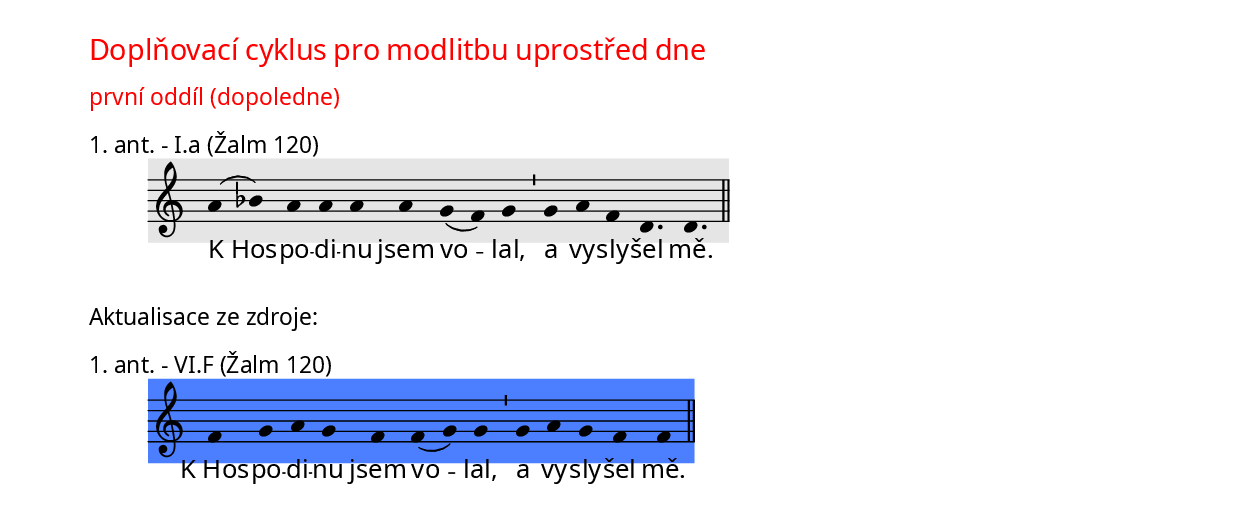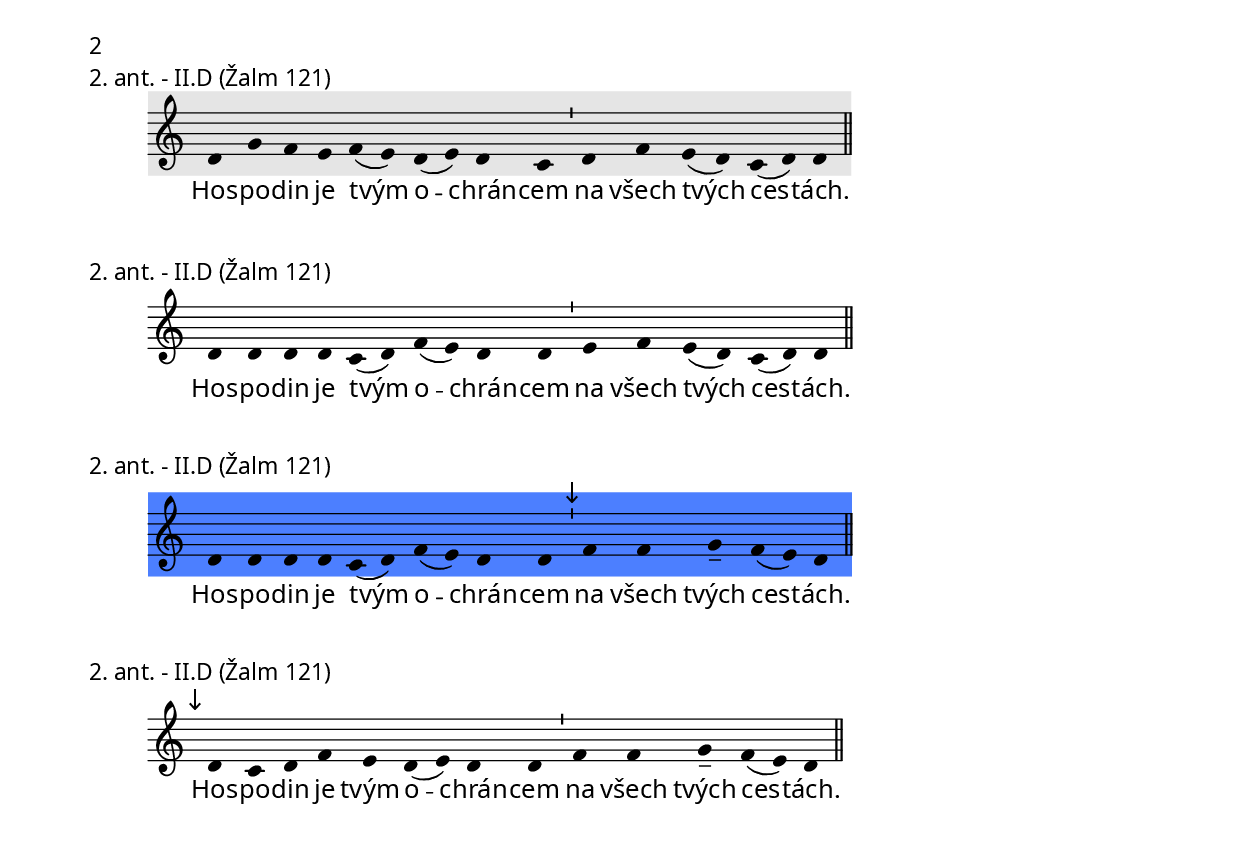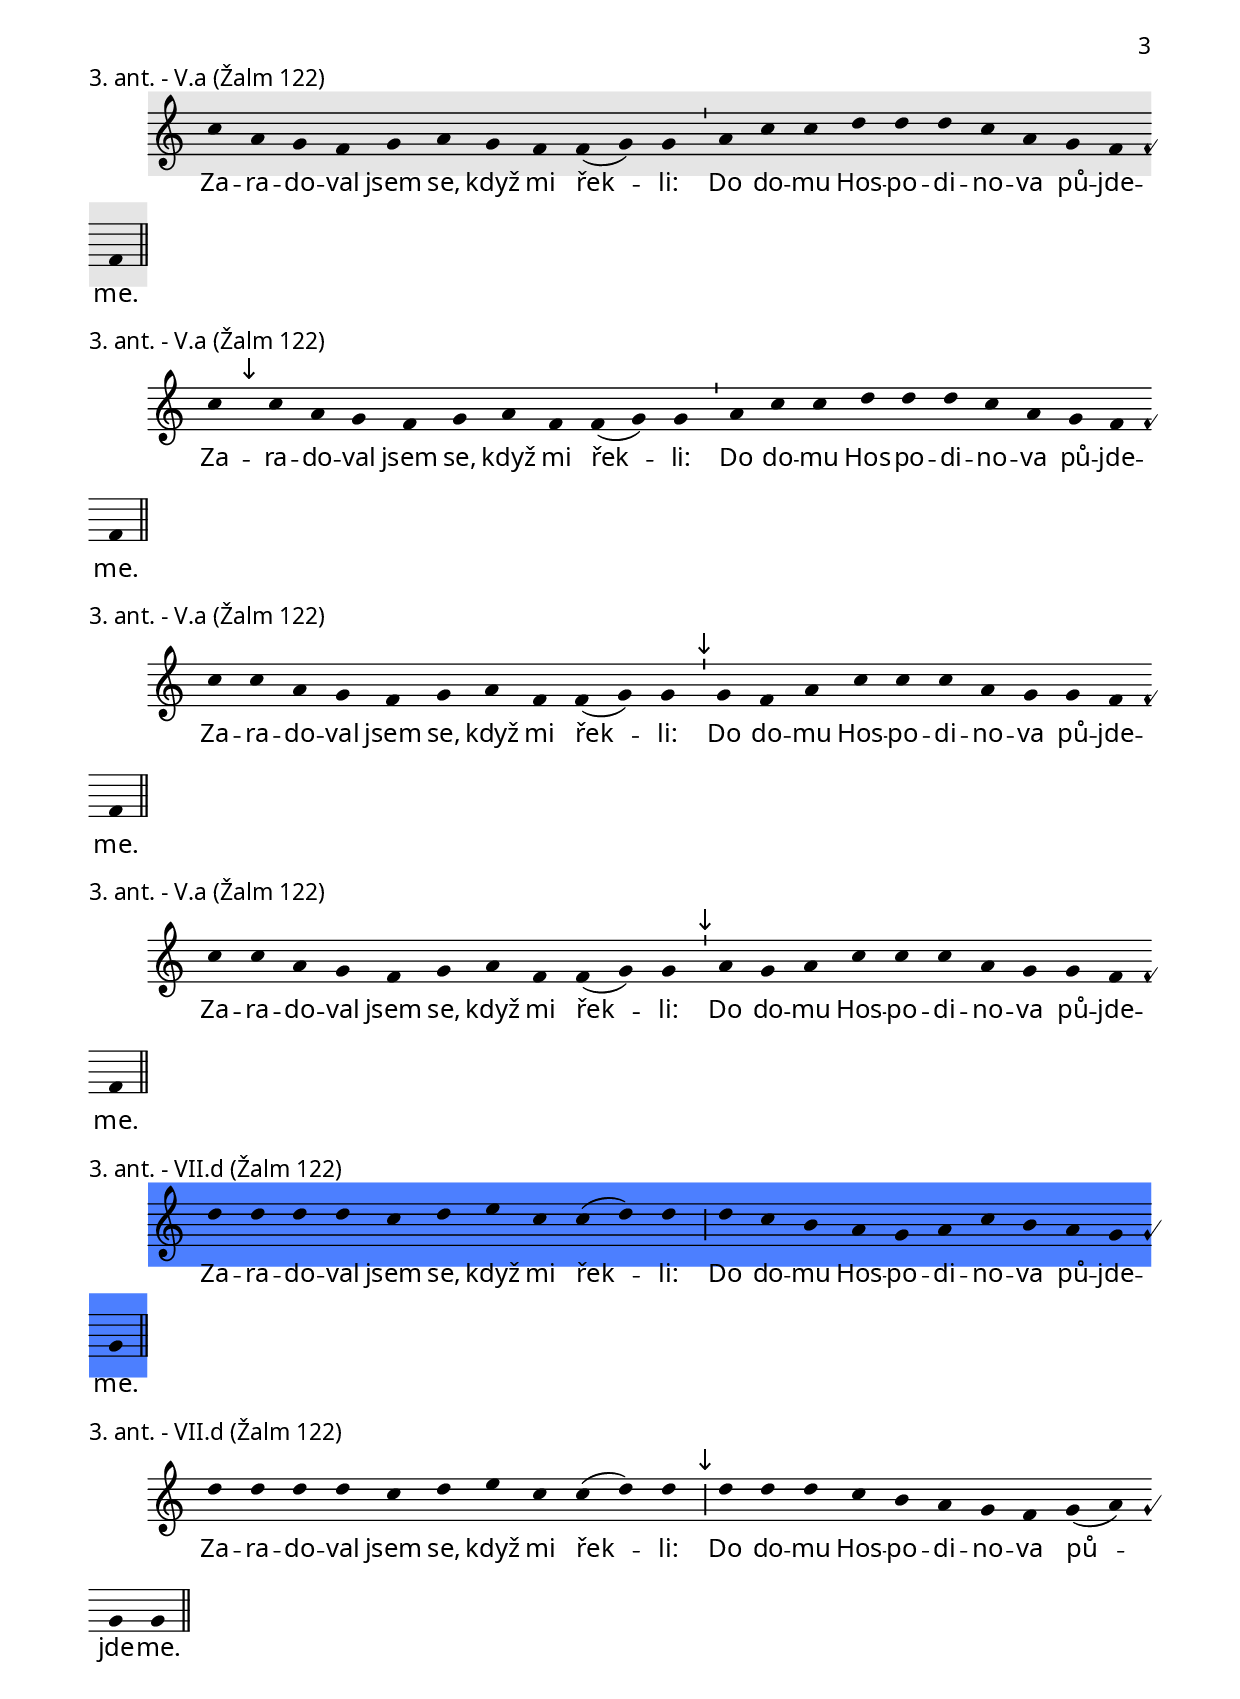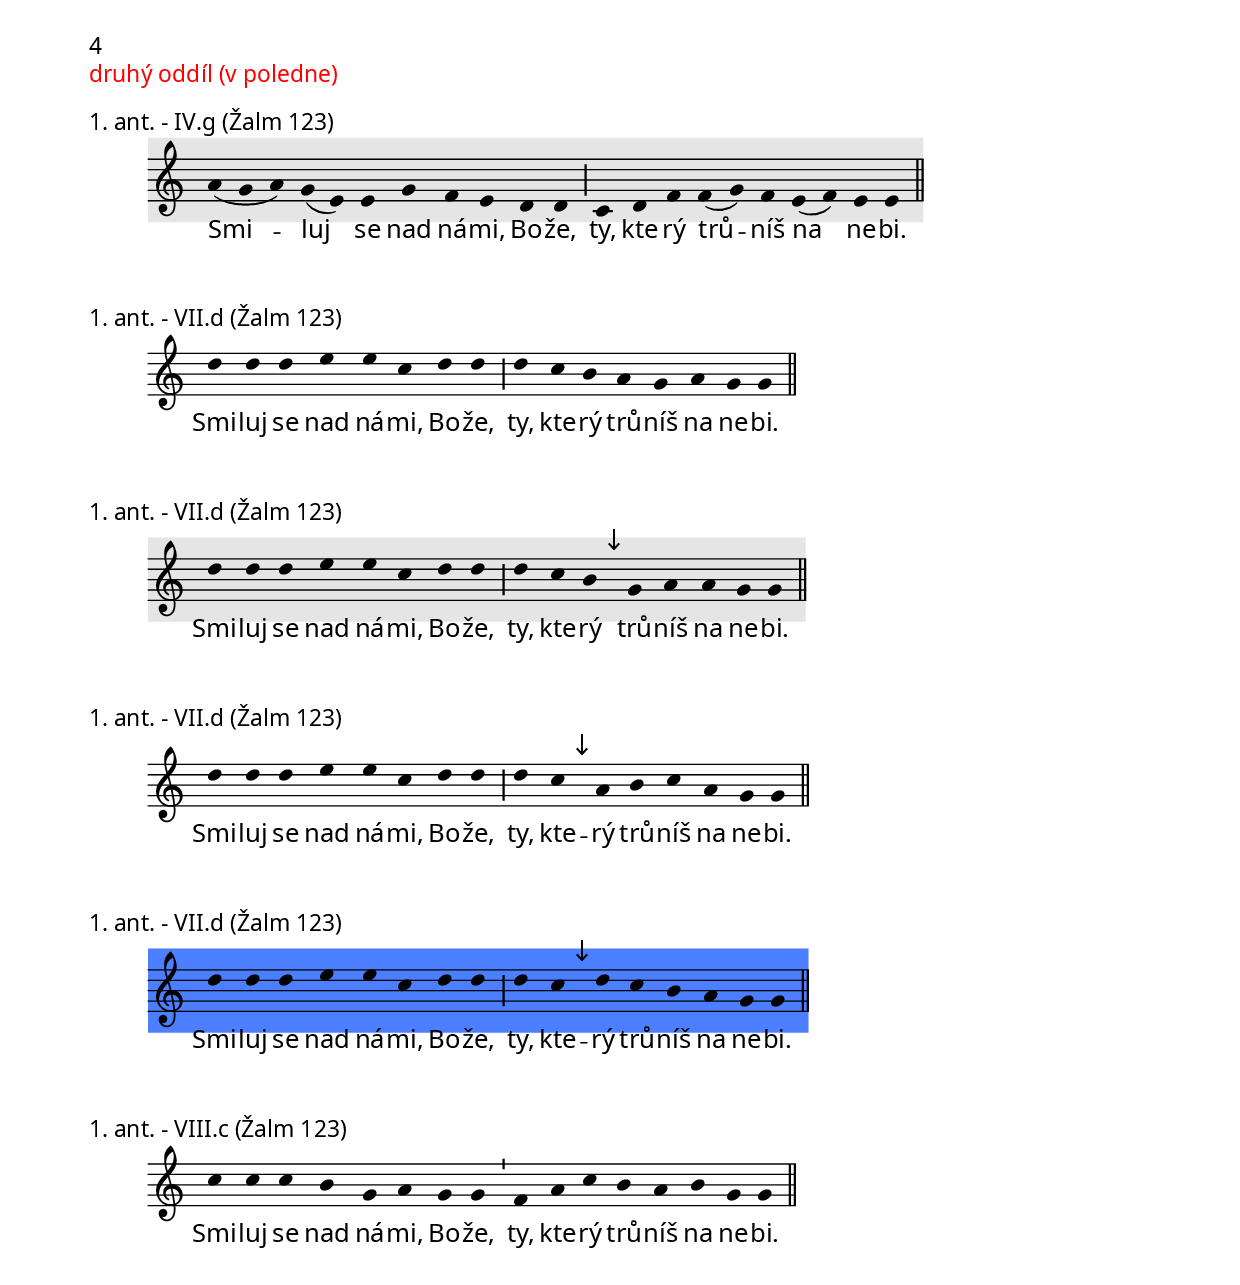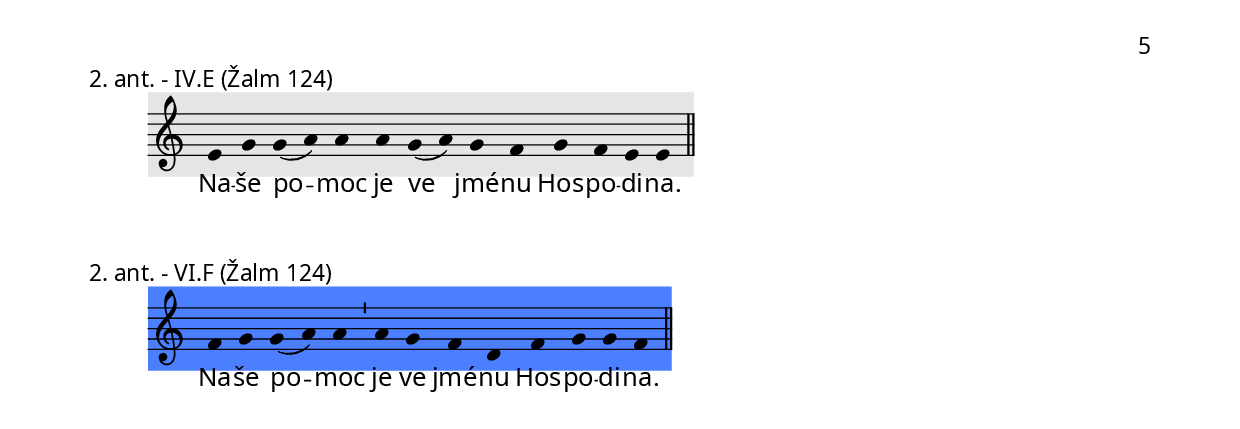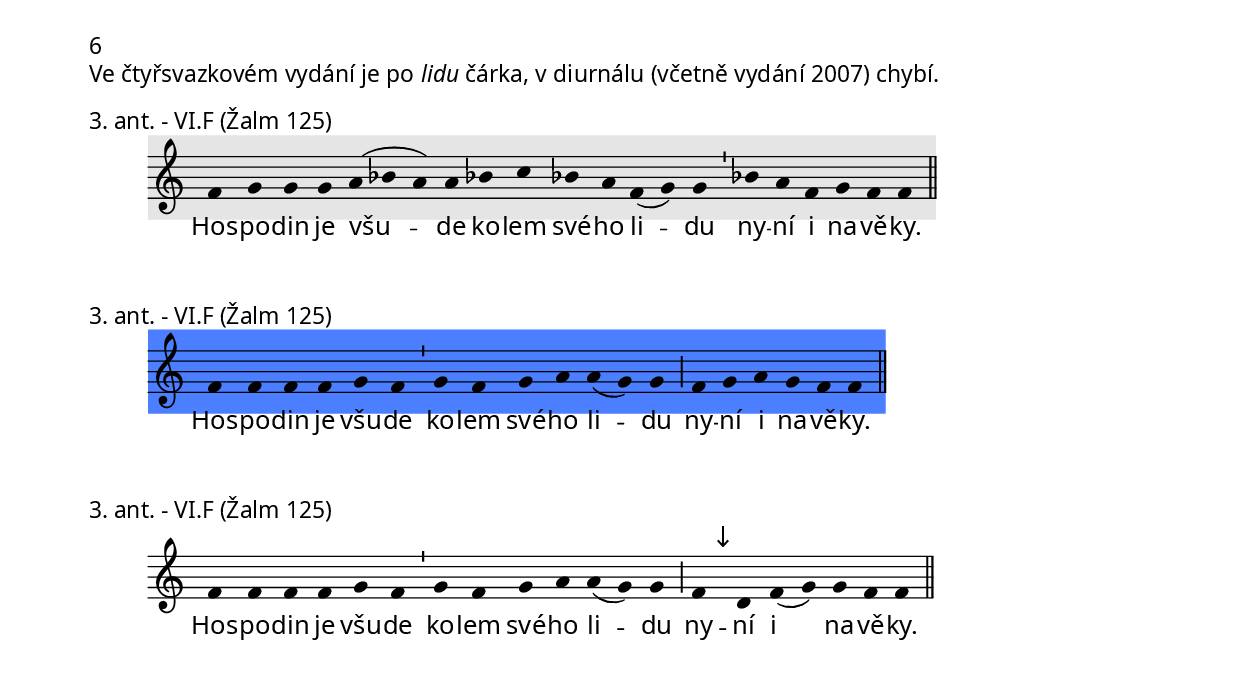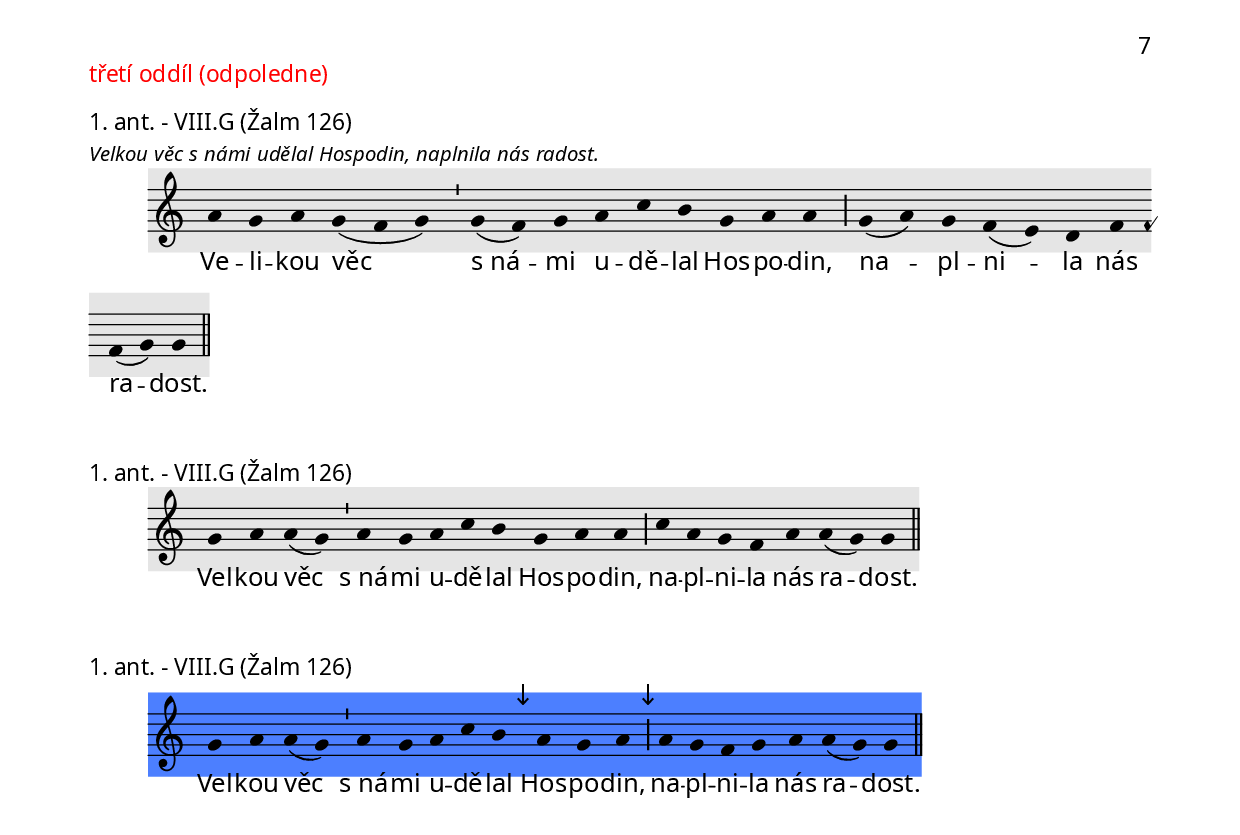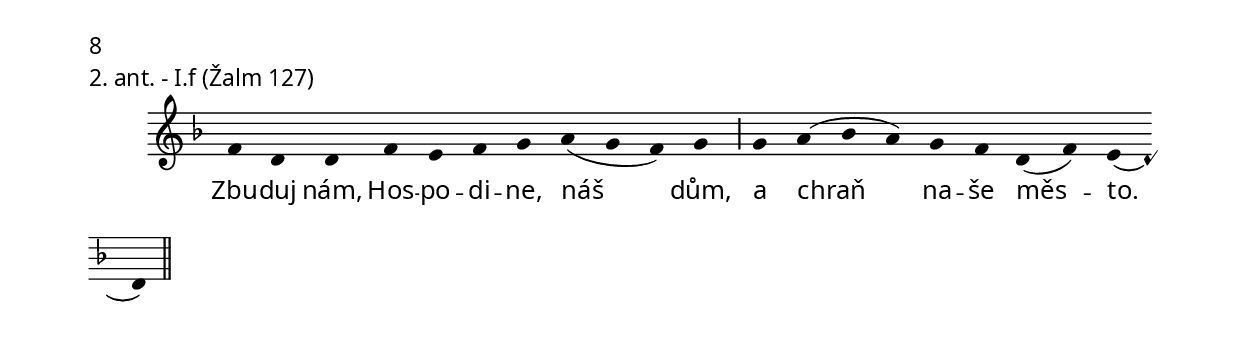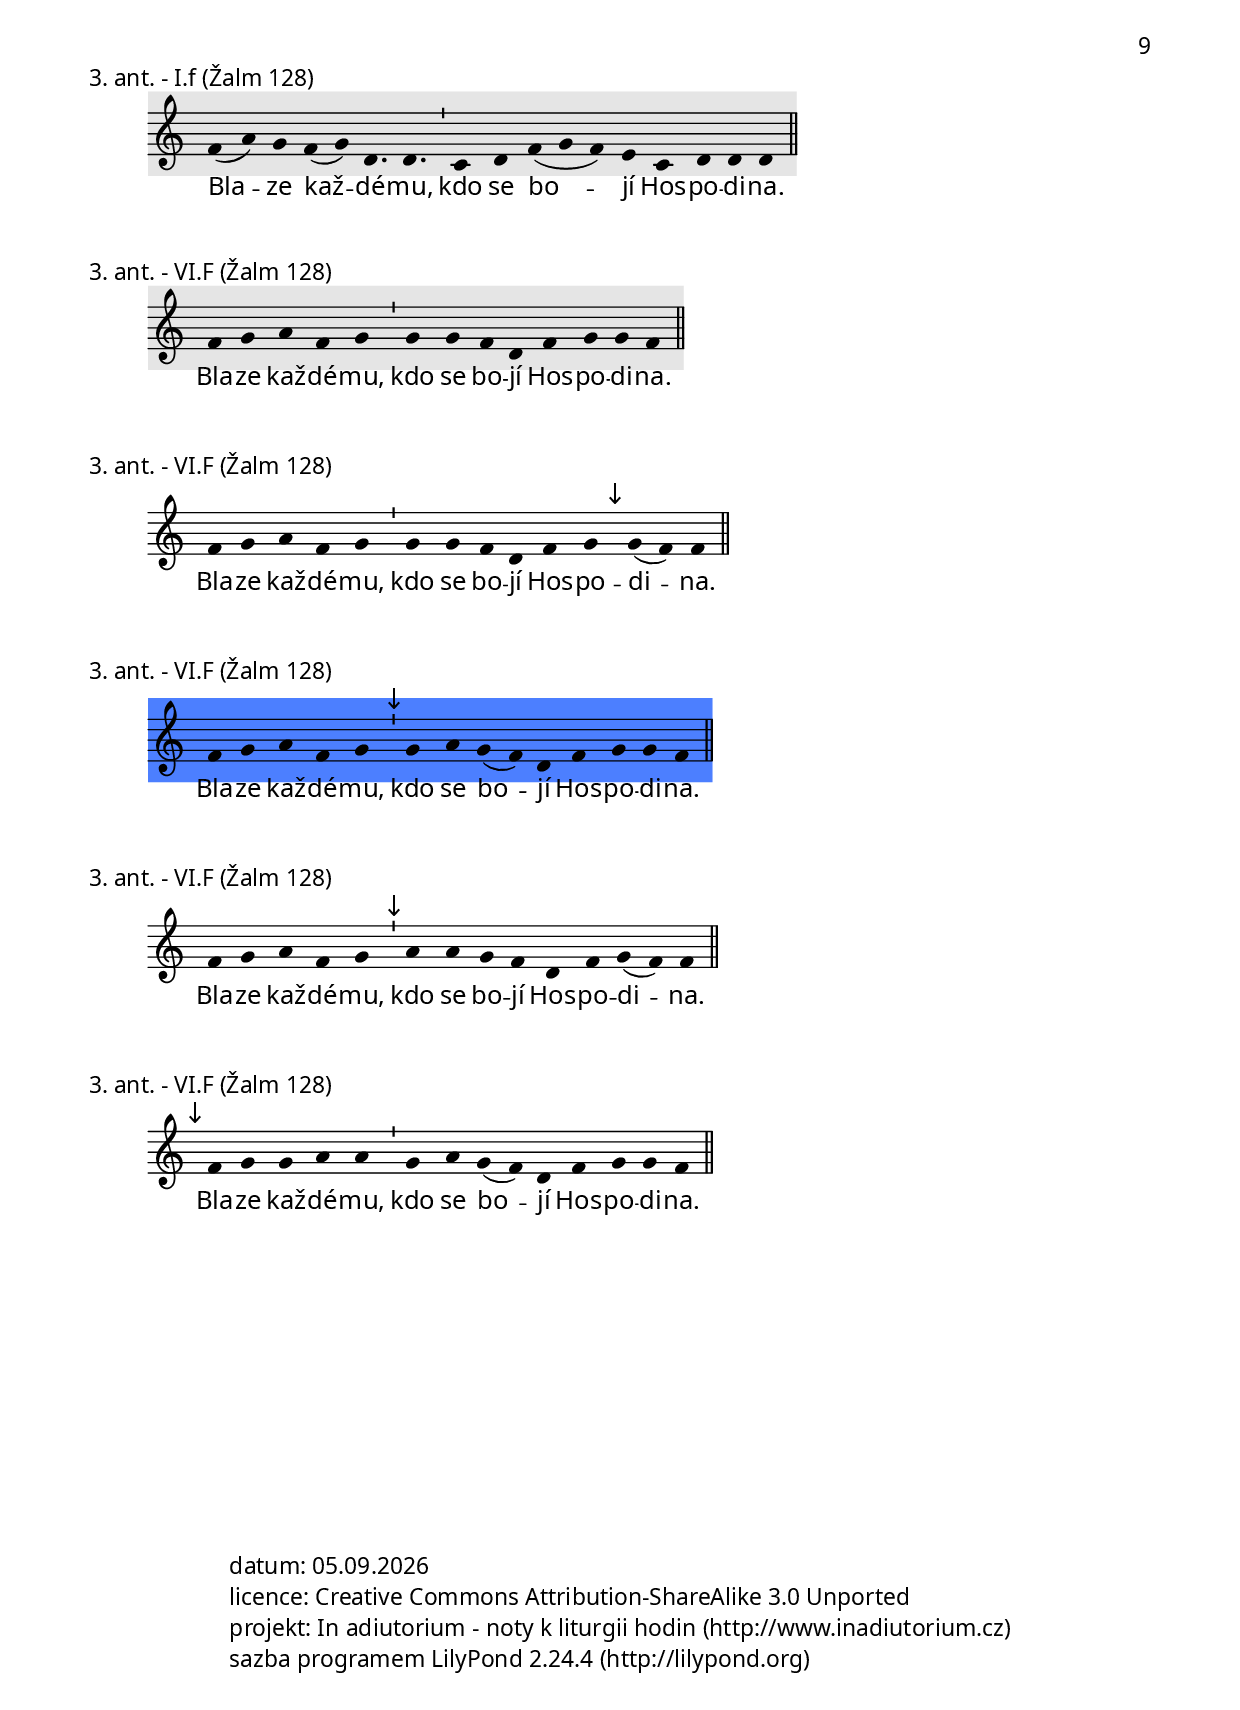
\include "../spolecne.ly"

\markup {\nadpisDen {Doplňovací cyklus pro modlitbu uprostřed dne}}

\markup {\nadpisHodinka {"první oddíl (dopoledne)"}}

\score {
  \relative c''{
    \zvyraznovacSedy
    \choralniRezim
    a4( bes) a a a a g( f) g \barMin g a f d4. d \barFinalis
  }
  \addlyrics {
    K_Hos -- po -- di -- nu jsem vo -- lal,
    a vy -- sly -- šel mě.
  }
  \header {
    quid = "1. ant."
    modus = "I"
    differentia = "a"
    psalmus = "Žalm 120"
    id = "tercie-ant1"
    fons = "žaltář, pondělí 4.t., up., 3. ant."
    fial = "antifony/tyden4_2pondeli.ly#up-ant3"
    piece = \markup {\sestavTitulek}
  }
}

\markup{Aktualisace ze zdroje:}

\score {
  \relative c' {
    \zvyraznovacModry
    \choralniRezim
    f4 g a g f f( g) g \barMin
    g a g f f \barFinalis
  }
  \addlyrics {
    K_Hos -- po -- di -- nu jsem vo -- lal,
    a vy -- sly -- šel mě.
  }
  \header {
    quid = "1. ant."
    modus = "VI"
    differentia = "F"
    psalmus = "Žalm 120"
    id = "tercie-ant1"
    fons = "žaltář, pondělí 4.t., up., 3. ant."
    fial = "antifony/tyden4_2pondeli.ly#up-ant3"
    piece = \markup {\sestavTitulek}
  }
}

\pageBreak

\score {
  \relative c' {
    \zvyraznovacSedy
    \choralniRezim
    d4 g f e f( e) d( e) d c \barMin
    d f e( d) c( d) d \barFinalis
  }
  \addlyrics {
    Hos -- po -- din je tvým o -- chrán -- cem
    na všech tvých ces -- tách.
  }
  \header {
    quid = "2. ant."
    modus = "II"
    differentia = "D"
    psalmus = "Žalm 121"
    placet = "~"
    id = "tercie-ant2"
    piece = \markup {\sestavTitulek}
  }
}

\score {
  \relative c' {
    \choralniRezim
    d4 d d d c( d) f( e) d d \barMin
    e f e( d) c( d) d \barFinalis
  }
  \addlyrics {
    Hos -- po -- din je tvým o -- chrán -- cem
    na všech tvých ces -- tách.
  }
  \header {
    quid = "2. ant."
    modus = "II"
    differentia = "D"
    psalmus = "Žalm 121"
    id = "tercie-ant2"
    piece = \markup {\sestavTitulek}
  }
}

\score {
  \relative c' {
    \zvyraznovacModry
    \choralniRezim
    d4 d d d c( d) f( e) d d \barMin
    \mark\sipka f f g-- f( e) d \barFinalis
  }
  \addlyrics {
    Hos -- po -- din je tvým o -- chrán -- cem
    na všech tvých ces -- tách.
  }
  \header {
    quid = "2. ant."
    modus = "II"
    differentia = "D"
    psalmus = "Žalm 121"
    id = "tercie-ant2"
    piece = \markup {\sestavTitulek}
  }
}

\score {
  \relative c' {
    \choralniRezim
    \mark\sipka d4 c d f e d( e) d d \barMin
    f f g-- f( e) d \barFinalis
  }
  \addlyrics {
    Hos -- po -- din je tvým o -- chrán -- cem
    na všech tvých ces -- tách.
  }
  \header {
    quid = "2. ant."
    modus = "II"
    differentia = "D"
    psalmus = "Žalm 121"
    id = "tercie-ant2"
    piece = \markup {\sestavTitulek}
  }
}

\pageBreak

\score {
  \relative c'' {
    \zvyraznovacSedy
    \choralniRezim
    c4 a g f g a g f f( g) g \barMin
    a c c d d d c a g f f \barFinalis
  }
  \addlyrics {
    Za -- ra -- do -- val jsem se, když mi řek -- li:
    Do do -- mu Hos -- po -- di -- no -- va pů -- jde -- me.
  }
  \header {
    quid = "3. ant."
    modus = "V"
    differentia = "a"
    psalmus = "Žalm 122"
    placet = "závěr je odpudivý"
    id = "tercie-ant3"
    piece = \markup {\sestavTitulek}
  }
}

\score {
  \relative c'' {
    \choralniRezim
    c4 \mark\sipka c a g f g a f f( g) g \barMin
    a c c d d d c a g f f \barFinalis
  }
  \addlyrics {
    Za -- ra -- do -- val jsem se, když mi řek -- li:
    Do do -- mu Hos -- po -- di -- no -- va pů -- jde -- me.
  }
  \header {
    quid = "3. ant."
    modus = "V"
    differentia = "a"
    psalmus = "Žalm 122"
    id = "tercie-ant3"
    piece = \markup {\sestavTitulek}
  }
}

\score {
  \relative c'' {
    \choralniRezim
    c4 c a g f g a f f( g) g \barMin
    \mark\sipka g f a c c c a g g f f \barFinalis
  }
  \addlyrics {
    Za -- ra -- do -- val jsem se, když mi řek -- li:
    Do do -- mu Hos -- po -- di -- no -- va pů -- jde -- me.
  }
  \header {
    quid = "3. ant."
    modus = "V"
    differentia = "a"
    psalmus = "Žalm 122"
    id = "tercie-ant3"
    piece = \markup {\sestavTitulek}
  }
}

\score {
  \relative c'' {
    \choralniRezim
    c4 c a g f g a f f( g) g \barMin
    \mark\sipka a g a c c c a g g f f \barFinalis
  }
  \addlyrics {
    Za -- ra -- do -- val jsem se, když mi řek -- li:
    Do do -- mu Hos -- po -- di -- no -- va pů -- jde -- me.
  }
  \header {
    quid = "3. ant."
    modus = "V"
    differentia = "a"
    psalmus = "Žalm 122"
    id = "tercie-ant3"
    piece = \markup {\sestavTitulek}
  }
}

\score {
  \relative c'' {
    \zvyraznovacModry
    \choralniRezim
    d4 d d d c d e c c( d) d \barMaior
    d c b a g a c b a g g \barFinalis
  }
  \addlyrics {
    Za -- ra -- do -- val jsem se, když mi řek -- li:
    Do do -- mu Hos -- po -- di -- no -- va pů -- jde -- me.
  }
  \header {
    quid = "3. ant."
    modus = "VII"
    differentia = "d"
    psalmus = "Žalm 122"
    id = "tercie-ant3"
    piece = \markup {\sestavTitulek}
  }
}

\score {
  \relative c'' {
    \choralniRezim
    d4 d d d c d e c c( d) d \barMaior
    \mark\sipka d d d c b a g f g( a) g g \barFinalis
  }
  \addlyrics {
    Za -- ra -- do -- val jsem se, když mi řek -- li:
    Do do -- mu Hos -- po -- di -- no -- va pů -- jde -- me.
  }
  \header {
    quid = "3. ant."
    modus = "VII"
    differentia = "d"
    psalmus = "Žalm 122"
    id = "tercie-ant3"
    piece = \markup {\sestavTitulek}
  }
}

\pageBreak

\markup {\nadpisHodinka {"druhý oddíl (v poledne)"}}

\score {
  \relative c'' {
    \zvyraznovacSedy
    \choralniRezim
    a4( g a) g( e) e g f e d d \barMaior
    c d f f( g) f e( f) e e \barFinalis
  }
  \addlyrics {
    Smi -- luj se nad ná -- mi, Bo -- že,
    ty, kte -- rý trů -- níš na ne -- bi.
  }
  \header {
    quid = "1. ant."
    modus = "IV"
    differentia = "g"
    psalmus = "Žalm 123"
    id = "sexta-ant1"
    piece = \markup {\sestavTitulek}
  }
}

\score {
  \relative c'' {
    \choralniRezim
    d4 d d e e c d d \barMaior
    d c b a g a g g \barFinalis
  }
  \addlyrics {
    Smi -- luj se nad ná -- mi, Bo -- že,
    ty, kte -- rý trů -- níš na ne -- bi.
  }
  \header {
    quid = "1. ant."
    modus = "VII"
    differentia = "d"
    psalmus = "Žalm 123"
    id = "sexta-ant1"
    piece = \markup {\sestavTitulek}
  }
}

\score {
  \relative c'' {
    \zvyraznovacSedy
    \choralniRezim
    d4 d d e e c d d \barMaior
    d c b \mark\sipka g a a g g \barFinalis
  }
  \addlyrics {
    Smi -- luj se nad ná -- mi, Bo -- že,
    ty, kte -- rý trů -- níš na ne -- bi.
  }
  \header {
    quid = "1. ant."
    modus = "VII"
    differentia = "d"
    psalmus = "Žalm 123"
    id = "sexta-ant1"
    piece = \markup {\sestavTitulek}
  }
}

\score {
  \relative c'' {
    \choralniRezim
    d4 d d e e c d d \barMaior
    d c \mark\sipka a b c a g g \barFinalis
  }
  \addlyrics {
    Smi -- luj se nad ná -- mi, Bo -- že,
    ty, kte -- rý trů -- níš na ne -- bi.
  }
  \header {
    quid = "1. ant."
    modus = "VII"
    differentia = "d"
    psalmus = "Žalm 123"
    id = "sexta-ant1"
    piece = \markup {\sestavTitulek}
  }
}

\score {
  \relative c'' {
    \zvyraznovacModry
    \choralniRezim
    d4 d d e e c d d \barMaior
    d c \mark\sipka d c b a g g \barFinalis
  }
  \addlyrics {
    Smi -- luj se nad ná -- mi, Bo -- že,
    ty, kte -- rý trů -- níš na ne -- bi.
  }
  \header {
    quid = "1. ant."
    modus = "VII"
    differentia = "d"
    psalmus = "Žalm 123"
    id = "sexta-ant1"
    piece = \markup {\sestavTitulek}
  }
}

\score {
  \relative c'' {
    \choralniRezim
    c4 c c b g a g g \barMin
    f a c b a b g g \barFinalis
  }
  \addlyrics {
    Smi -- luj se nad ná -- mi, Bo -- že,
    ty, kte -- rý trů -- níš na ne -- bi.
  }
  \header {
    quid = "1. ant."
    modus = "VIII"
    differentia = "c"
    psalmus = "Žalm 123"
    id = "sexta-ant1"
    piece = \markup {\sestavTitulek}
  }
}

\pageBreak

\score {
  \relative c' {
    \zvyraznovacSedy
    \choralniRezim
    e4 g g( a) a a g( a) g f g f e e \barFinalis
  }
  \addlyrics {
    Na -- še po -- moc je ve jmé -- nu Hos -- po -- di -- na.
  }
  \header {
    quid = "2. ant."
    modus = "IV"
    differentia = "E"
    psalmus = "Žalm 124"
    placet = "převzatý kousek delší antifony pro krátký text dobře nefunguje ani po úpravě závěru"
    id = "sexta-ant2"
    piece = \markup {\sestavTitulek}
  }
}

\score {
  \relative c' {
    \zvyraznovacModry
    \choralniRezim
    f4 g g( a) a \barMin
    a g f d f g g f \barFinalis
  }
  \addlyrics {
    Na -- še po -- moc
    je ve jmé -- nu Hos -- po -- di -- na.
  }
  \header {
    quid = "2. ant."
    modus = "VI"
    differentia = "F"
    psalmus = "Žalm 124"
    id = "sexta-ant2"
    piece = \markup {\sestavTitulek}
  }
}

\pageBreak

\markup\justify{
  Ve čtyřsvazkovém vydání je po \italic{lidu} čárka,
  v diurnálu (včetně vydání 2007) chybí.
}

\score {
  \relative c' {
    \zvyraznovacSedy
    \choralniRezim
    f4 g g g a( bes a) a
    bes c bes a f( g) g \barMin
    bes a f g f f \barFinalis
  }
  \addlyrics {
    Hos -- po -- din je všu -- de ko -- lem své -- ho li -- du
    ny -- ní i na -- vě -- ky.
  }
  \header {
    quid = "3. ant."
    modus = "VI"
    differentia = "F"
    psalmus = "Žalm 125"
    id = "sexta-ant3"
    fons = "jen začátek podle žaltář, út 3.t., nešp., 1. ant."
    fial = "antifony/tyden3_3utery.ly#ne-ant1?cast"
    piece = \markup {\sestavTitulek}
  }
}

\score {
  \relative c' {
    \zvyraznovacModry
    \choralniRezim
    f4 f f f g f \barMin
    g f g a a( g) g \barMaior
    f g a g f f \barFinalis
  }
  \addlyrics {
    Hos -- po -- din je všu -- de
    ko -- lem své -- ho li -- du
    ny -- ní i na -- vě -- ky.
  }
  \header {
    quid = "3. ant."
    modus = "VI"
    differentia = "F"
    psalmus = "Žalm 125"
    id = "sexta-ant3"
    piece = \markup {\sestavTitulek}
  }
}

\score {
  \relative c' {
    \choralniRezim
    f4 f f f g f \barMin
    g f g a a( g) g \barMaior
    f \mark\sipka d f( g) g f f \barFinalis
  }
  \addlyrics {
    Hos -- po -- din je všu -- de
    ko -- lem své -- ho li -- du
    ny -- ní i na -- vě -- ky.
  }
  \header {
    quid = "3. ant."
    modus = "VI"
    differentia = "F"
    psalmus = "Žalm 125"
    id = "sexta-ant3"
    piece = \markup {\sestavTitulek}
  }
}

\pageBreak

\markup {\nadpisHodinka {"třetí oddíl (odpoledne)"}}

\score {
  \relative c'' {
    \zvyraznovacSedy
    \choralniRezim
    a4 g a g( f g) \barMin g( f) g a c b g a a \barMaior
    g( a) g f( e) d f f( g) g \barFinalis
  }
  \addlyrics {
    Ve -- li -- kou věc s_ná -- mi u -- dě -- lal Hos -- po -- din,
    na -- pl -- ni -- la nás ra -- dost.
  }
  \header {
    textus_approbatus = "Velkou věc s námi udělal Hospodin, naplnila nás radost."
    quid = "1. ant."
    modus = "VIII"
    differentia = "G"
    psalmus = "Žalm 126"
    placet = "lépe"
    id = "nona-ant1"
    piece = \markup {\sestavTitulek}
  }
}

\score {
  \relative c'' {
    \zvyraznovacSedy
    \choralniRezim
    g4 a a( g) \barMin
    a g a c b g a a \barMaior
    c a g f a a( g) g \barFinalis
  }
  \addlyrics {
    Vel -- kou věc s_ná -- mi u -- dě -- lal Hos -- po -- din,
    na -- pl -- ni -- la nás ra -- dost.
  }
  \header {
    quid = "1. ant."
    modus = "VIII"
    differentia = "G"
    psalmus = "Žalm 126"
    id = "nona-ant1"
    piece = \markup {\sestavTitulek}
  }
}

\score {
  \relative c'' {
    \zvyraznovacModry
    \choralniRezim
    g4 a a( g) \barMin
    a g a c b \mark\sipka a g a \barMaior
    \mark\sipka a g f g a a( g) g \barFinalis
  }
  \addlyrics {
    Vel -- kou věc s_ná -- mi u -- dě -- lal Hos -- po -- din,
    na -- pl -- ni -- la nás ra -- dost.
  }
  \header {
    quid = "1. ant."
    modus = "VIII"
    differentia = "G"
    psalmus = "Žalm 126"
    id = "nona-ant1"
    piece = \markup {\sestavTitulek}
  }
}

\pageBreak

\score {
  \relative c' {
    \key f \major
    \choralniRezim
    f4 d d f e f g a( g f) g \barMaior
    g a( bes a) g f d( f) e( d) \barFinalis
  }
  \addlyrics {
    Zbu -- duj nám, Hos -- po -- di -- ne, náš dům,
    a chraň na -- še měs -- to.
  }
  \header {
    quid = "2. ant."
    modus = "I"
    differentia = "f"
    psalmus = "Žalm 127"
    id = "nona-ant2"
    fons = "žaltář, středa 3. týdne, nešp., 2. ant."
    fial = "antifony/tyden3_4streda.ly#ne-ant2"
    piece = \markup {\sestavTitulek}
  }
}

\pageBreak

\score {
  \relative c' {
    \zvyraznovacSedy
    \choralniRezim
    f4( a) g f( g) d4. d \barMin c4 d f( g f) e c d d d \barFinalis
  }
  \addlyrics {
    Bla -- ze kaž -- dé -- mu,
    kdo se bo -- jí Hos -- po -- di -- na.
  }
  \header {
    quid = "3. ant."
    modus = "I"
    differentia = "f"
    psalmus = "Žalm 128"
    id = "nona-ant3"
    piece = \markup {\sestavTitulek}
  }
}

\score {
  \relative c' {
    \zvyraznovacSedy
    \choralniRezim
    f4 g a f g \barMin
    g g f d f g g f \barFinalis
  }
  \addlyrics {
    Bla -- ze kaž -- dé -- mu,
    kdo se bo -- jí Hos -- po -- di -- na.
  }
  \header {
    quid = "3. ant."
    modus = "VI"
    differentia = "F"
    psalmus = "Žalm 128"
    id = "nona-ant3"
    piece = \markup {\sestavTitulek}
  }
}

\score {
  \relative c' {
    \choralniRezim
    f4 g a f g \barMin
    g g f d f g \mark\sipka g( f) f \barFinalis
  }
  \addlyrics {
    Bla -- ze kaž -- dé -- mu,
    kdo se bo -- jí Hos -- po -- di -- na.
  }
  \header {
    quid = "3. ant."
    modus = "VI"
    differentia = "F"
    psalmus = "Žalm 128"
    id = "nona-ant3"
    piece = \markup {\sestavTitulek}
  }
}

\score {
  \relative c' {
    \zvyraznovacModry
    \choralniRezim
    f4 g a f g \barMin
    \mark\sipka g a g( f) d f g g f \barFinalis
  }
  \addlyrics {
    Bla -- ze kaž -- dé -- mu,
    kdo se bo -- jí Hos -- po -- di -- na.
  }
  \header {
    quid = "3. ant."
    modus = "VI"
    differentia = "F"
    psalmus = "Žalm 128"
    id = "nona-ant3"
    piece = \markup {\sestavTitulek}
  }
}

\score {
  \relative c' {
    \choralniRezim
    f4 g a f g \barMin
    \mark\sipka a a g f d f g( f) f \barFinalis
  }
  \addlyrics {
    Bla -- ze kaž -- dé -- mu,
    kdo se bo -- jí Hos -- po -- di -- na.
  }
  \header {
    quid = "3. ant."
    modus = "VI"
    differentia = "F"
    psalmus = "Žalm 128"
    id = "nona-ant3"
    piece = \markup {\sestavTitulek}
  }
}

\score {
  \relative c' {
    \choralniRezim
    \mark\sipka f4 g g a a \barMin
    g a g( f) d f g g f \barFinalis
  }
  \addlyrics {
    Bla -- ze kaž -- dé -- mu,
    kdo se bo -- jí Hos -- po -- di -- na.
  }
  \header {
    quid = "3. ant."
    modus = "VI"
    differentia = "F"
    psalmus = "Žalm 128"
    id = "nona-ant3"
    piece = \markup {\sestavTitulek}
  }
}
